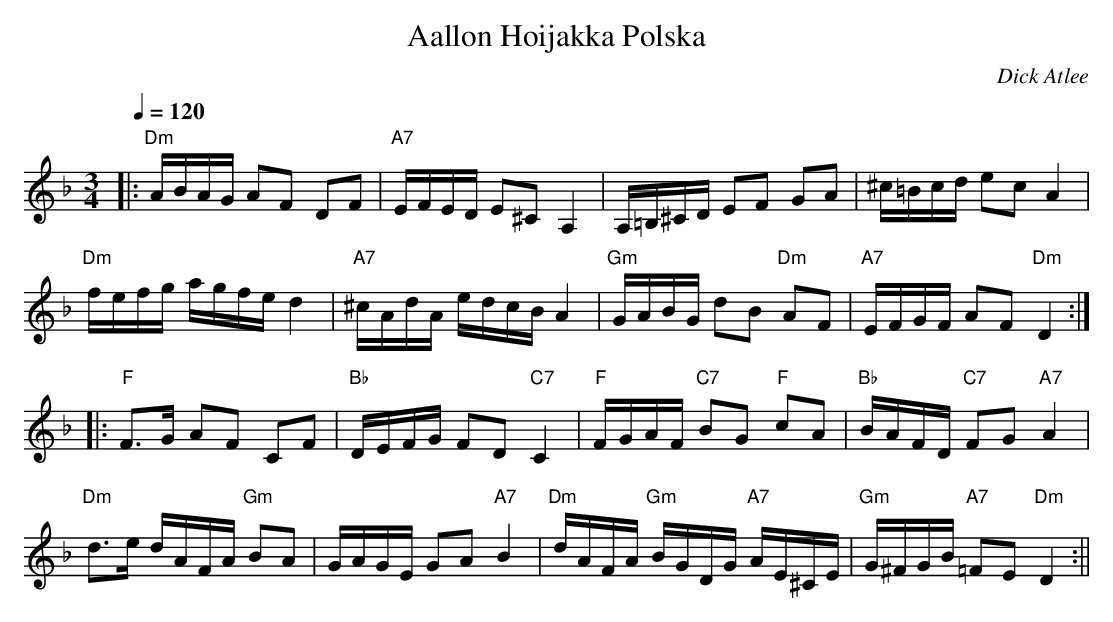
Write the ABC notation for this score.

X:1
T:Aallon Hoijakka Polska
M:3/4
L:1/16
Q:1/4=120
C:Dick Atlee
K:Dm
|: "Dm" ABAG A2F2 D2F2 | "A7" EFED E2^C2 A,4 |
A,=B,^CD E2F2 G2A2 | ^c=Bcd e2c2 A4 | !
"Dm" fefg agfe d4 | "A7" ^cAdA edcB A4 |
"Gm" GABG d2B2 "Dm" A2F2 | "A7" EFGF A2F2 "Dm" D4 :| !
|: "F" F3G A2F2 C2F2 | "Bb" DEFG F2D2 "C7" C4 |
"F" FGAF "C7" B2G2 "F" c2A2 | "Bb" BAFD "C7" F2G2 "A7" A4 | !
"Dm" d3e dAFA "Gm" B2A2 | GAGE G2A2 "A7" B4 |
"Dm" dAFA "Gm" BGDG "A7" AE^CE | "Gm" G^FGB "A7" =F2E2 "Dm" D4 :||
